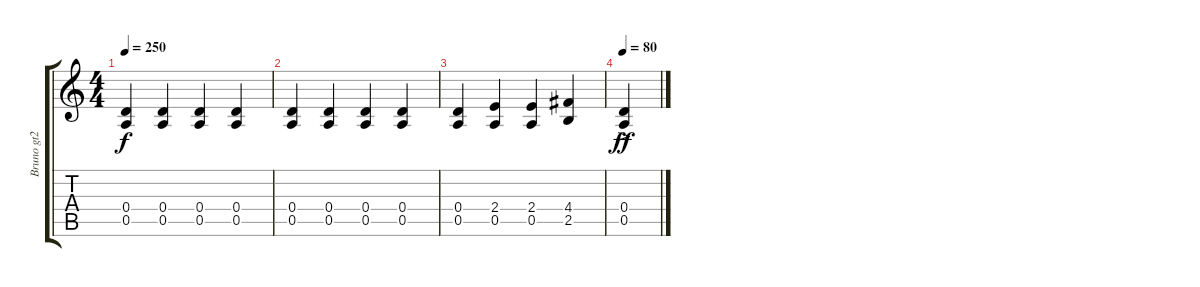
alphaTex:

\track ("Bruno gt2" "Bruno gt2") {instrument distortionguitar}
\staff {score tabs}
\tuning (E4 B3 G3 D3 A2 E2) {hide}
\ts (4 4)
\tempo 250
\clef g2
\ks c
(0.4 0.5).4{dy f} (0.4 0.5).4 (0.4 0.5).4 (0.4 0.5).4 |
(0.4 0.5).4 (0.4 0.5).4 (0.4 0.5).4 (0.4 0.5).4 |
(0.4 0.5).4 (2.4 0.5).4 (2.4 0.5).4 (4.4 2.5).4 |
\tempo 80
(0.4{ac} 0.5{ac}).4{dy ff volume 10 instrument distortionguitar}
